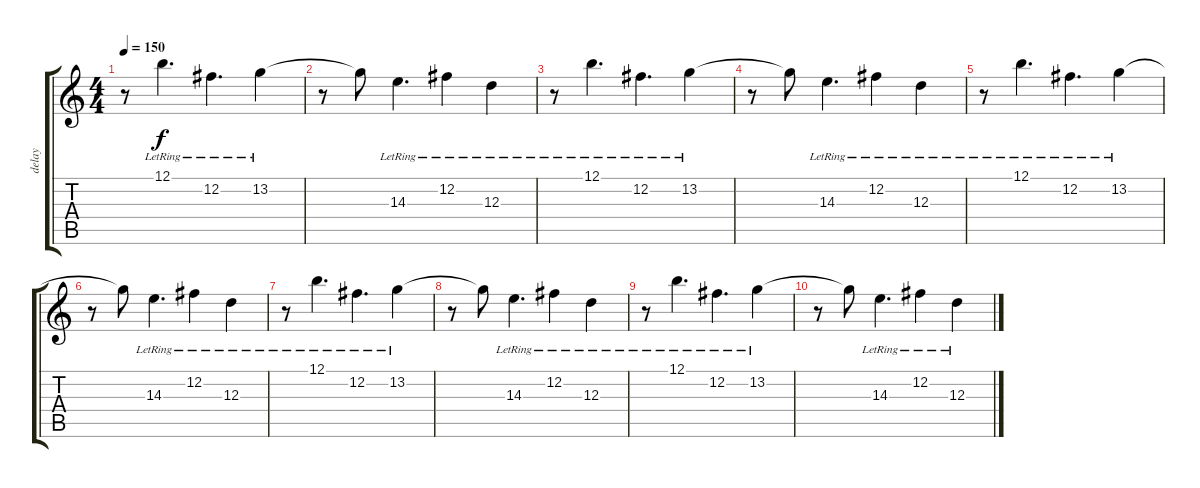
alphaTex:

\track ("delay" "delay") {instrument electricguitarmuted}
\staff {score tabs}
\tuning (B3 Gb3 D3 A2 E2 B1) {hide}
\ts (4 4)
\tempo 150
\clef g2
\ks c
r.8{dy f} 12.1{lr}.4{d} 12.2{lr}.4{d} 13.2{lr}.4 |
r.8 13.2{t}.8 14.3{lr}.4{d} 12.2{lr}.4 12.3{lr}.4 |
r.8 12.1{lr}.4{d} 12.2{lr}.4{d} 13.2{lr}.4 |
r.8 13.2{t}.8 14.3{lr}.4{d} 12.2{lr}.4 12.3{lr}.4 |
r.8 12.1{lr}.4{d} 12.2{lr}.4{d} 13.2{lr}.4 |
r.8 13.2{t}.8 14.3{lr}.4{d} 12.2{lr}.4 12.3{lr}.4 |
r.8 12.1{lr}.4{d} 12.2{lr}.4{d} 13.2{lr}.4 |
r.8 13.2{t}.8 14.3{lr}.4{d} 12.2{lr}.4 12.3{lr}.4 |
r.8 12.1{lr}.4{d} 12.2{lr}.4{d} 13.2{lr}.4 |
r.8 13.2{t}.8 14.3{lr}.4{d} 12.2{lr}.4 12.3{lr}.4
